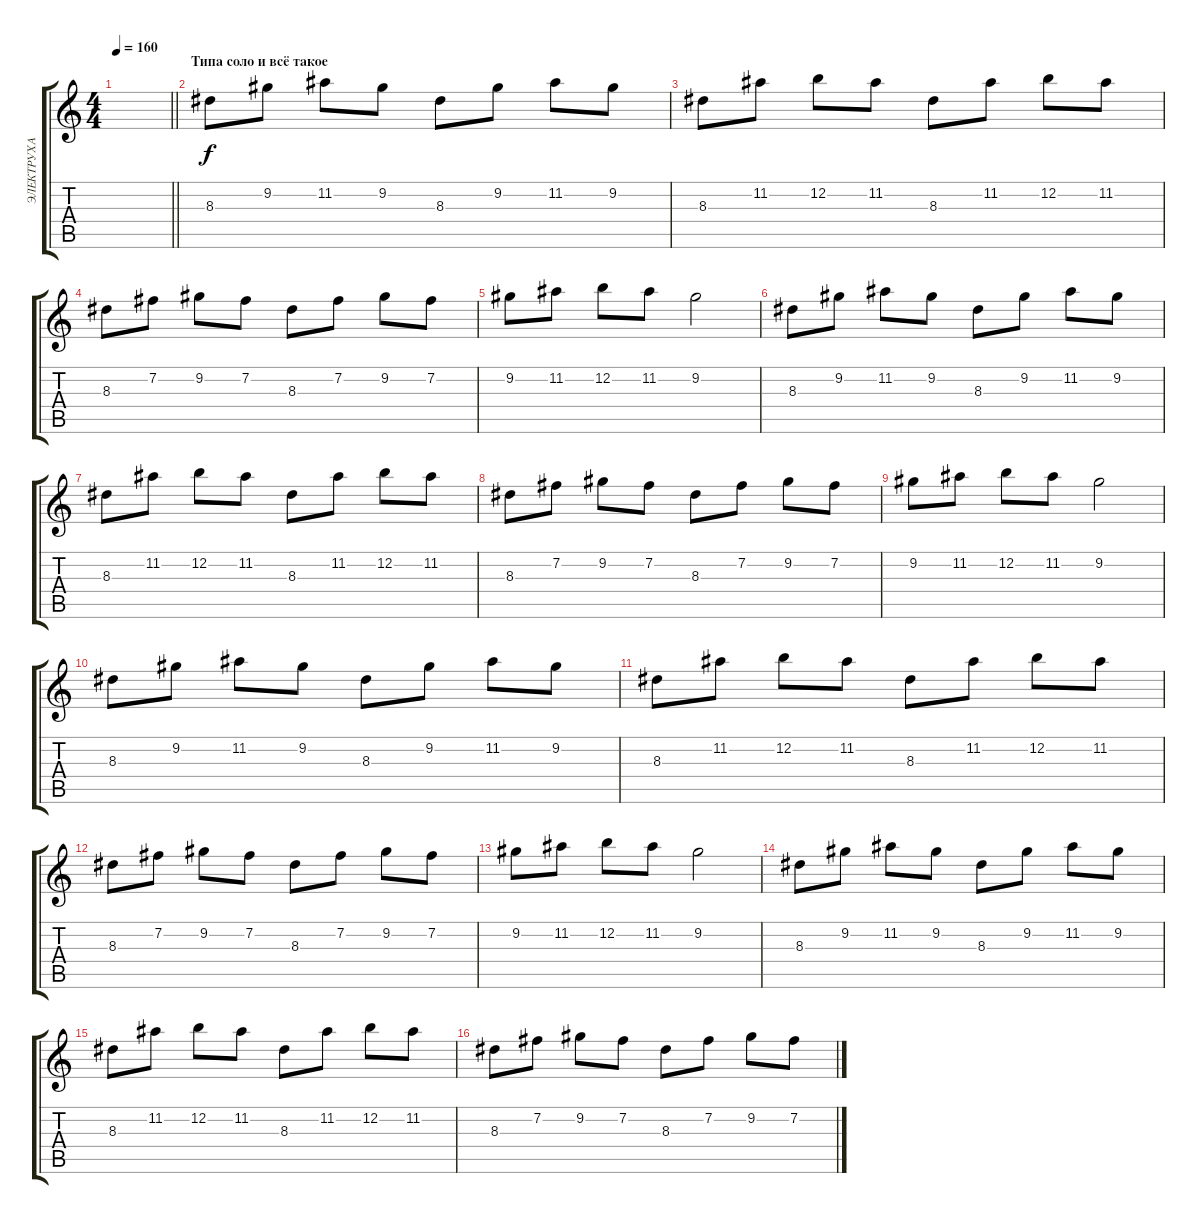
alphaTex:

\track ("ЭЛЕКТРУХА" "ЭЛЕКТРУХА") {instrument overdrivenguitar}
\staff {score tabs}
\tuning (E4 B3 G3 D3 A2 E2) {hide}
\ts (4 4)
\tempo 160
\clef g2
\barLineRight lightlight
\ks c
|
\section ("" "Типа соло и всё такое")
8.3.8 9.2.8 11.2.8 9.2.8 8.3.8 9.2.8 11.2.8 9.2.8 |
8.3.8 11.2.8 12.2.8 11.2.8 8.3.8 11.2.8 12.2.8 11.2.8 |
8.3.8 7.2.8 9.2.8 7.2.8 8.3.8 7.2.8 9.2.8 7.2.8 |
9.2.8 11.2.8 12.2.8 11.2.8 9.2.2 |
8.3.8 9.2.8 11.2.8 9.2.8 8.3.8 9.2.8 11.2.8 9.2.8 |
8.3.8 11.2.8 12.2.8 11.2.8 8.3.8 11.2.8 12.2.8 11.2.8 |
8.3.8 7.2.8 9.2.8 7.2.8 8.3.8 7.2.8 9.2.8 7.2.8 |
9.2.8 11.2.8 12.2.8 11.2.8 9.2.2 |
8.3.8 9.2.8 11.2.8 9.2.8 8.3.8 9.2.8 11.2.8 9.2.8 |
8.3.8 11.2.8 12.2.8 11.2.8 8.3.8 11.2.8 12.2.8 11.2.8 |
8.3.8 7.2.8 9.2.8 7.2.8 8.3.8 7.2.8 9.2.8 7.2.8 |
9.2.8 11.2.8 12.2.8 11.2.8 9.2.2 |
8.3.8 9.2.8 11.2.8 9.2.8 8.3.8 9.2.8 11.2.8 9.2.8 |
8.3.8 11.2.8 12.2.8 11.2.8 8.3.8 11.2.8 12.2.8 11.2.8 |
8.3.8 7.2.8 9.2.8 7.2.8 8.3.8 7.2.8 9.2.8 7.2.8
